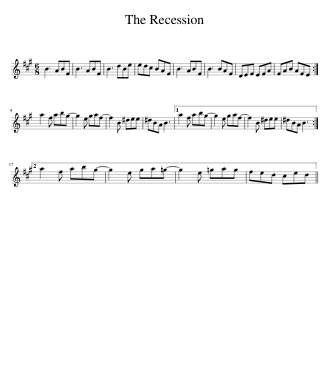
X:1
L:1/8
M:6/8
I:linebreak $
K:A
V:1 treble
V:1
 B3 ABF | B3 ABF | B3 dBe | edc BAF | B3 ABF | %5
 B3 BAF | DEF EFA | FAB AFE :|$ a2 f abg- | g2 e gaf- | %10
 f2 B ^dee | ^dBA B3 |1 a2 f abg- | g2 e gaf- | f2 B ^dee | %15
 ^dBA B3 :|2$ a2 f abg- | g2 e ga=g- | g2 e =gag | fed ced || %20
